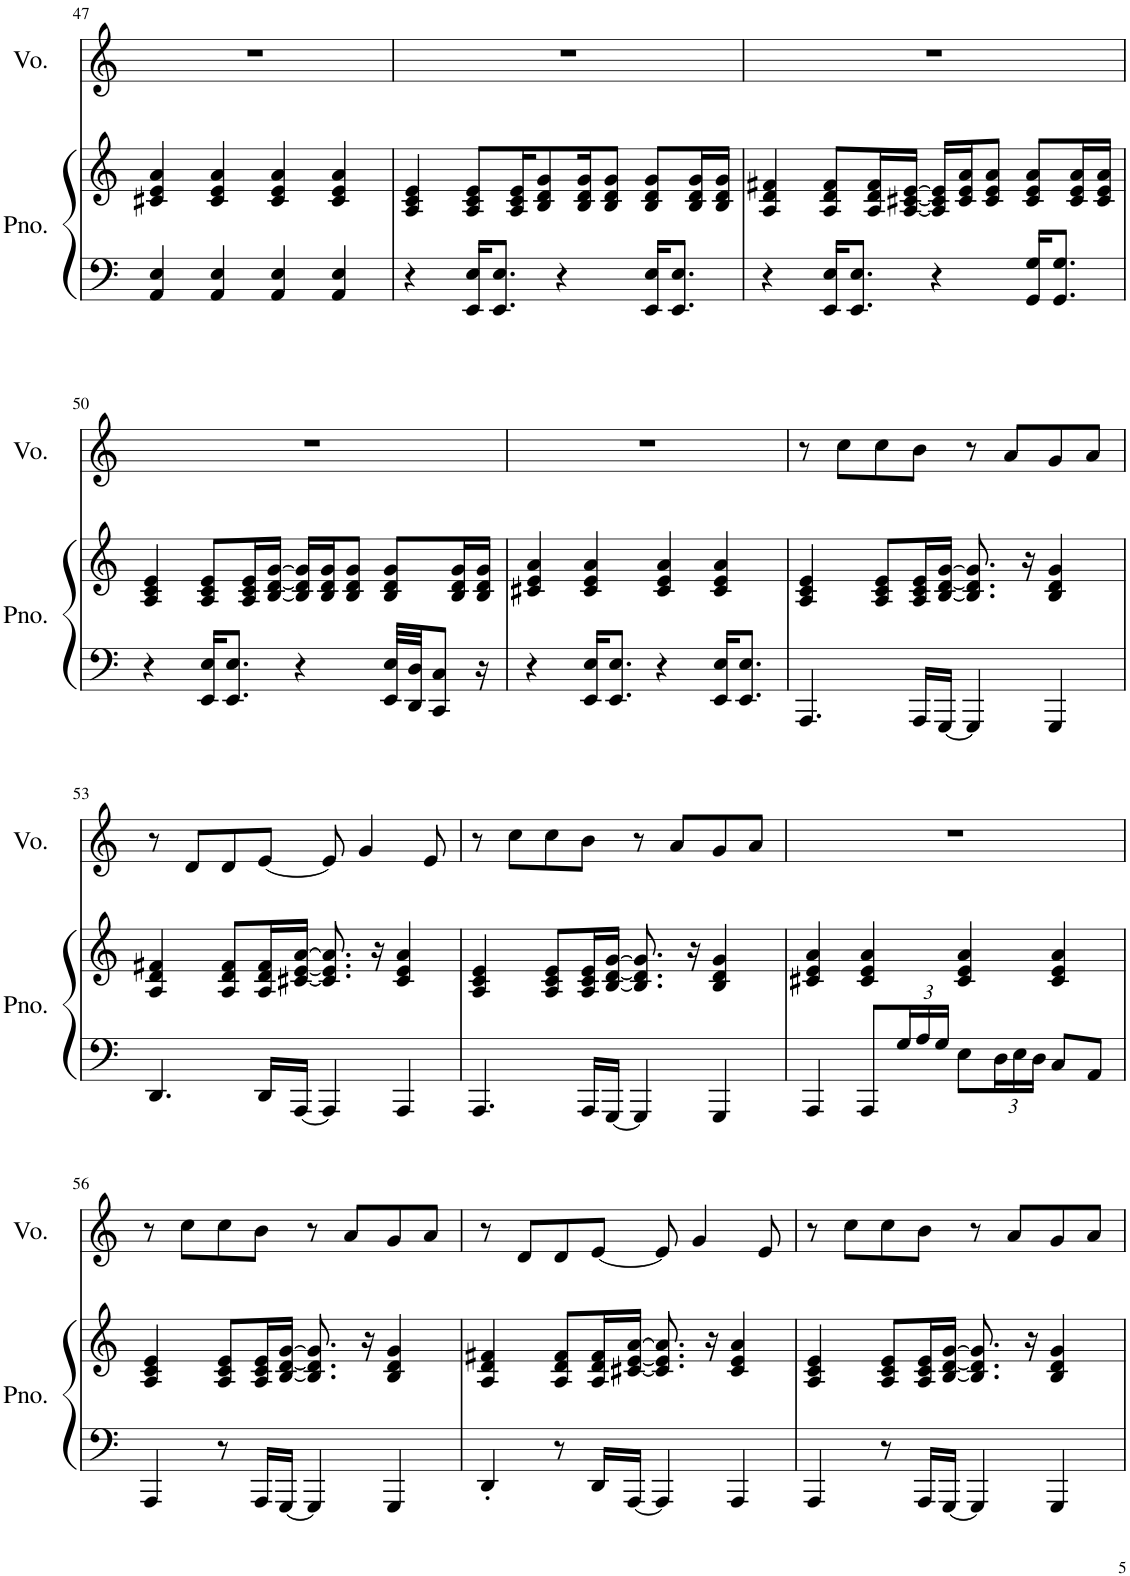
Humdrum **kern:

**kern	**kern	**kern
*part2	*part2	*part1
*staff3	*staff2	*staff1
*I"Piano	*	*I"Voice
*I'Pno.	*	*I'Vo.
!!LO:PB:g=z
*clefF4	*clefG2	*clefG2
*k[]	*k[]	*k[]
*M4/4	*M4/4	*M4/4
=47	=47	=47
4AA/ 4E/	4c#X/ 4e/ 4a/	1r
4AA/ 4E/	4c#/ 4e/ 4a/	.
4AA/ 4E/	4c#/ 4e/ 4a/	.
4AA/ 4E/	4c#/ 4e/ 4a/	.
=48	=48	=48
4r	4A/ 4c/ 4e/	1r
16EE/ 16E/KL	8A/ 8c/ 8e/L	.
8.EE/ 8.E/J	.	.
.	16A/ 16c/ 16e/K	.
.	8B/ 8d/ 8g/	.
4r	.	.
.	16B/ 16d/ 16g/K	.
.	8B/ 8d/ 8g/J	.
16EE/ 16E/KL	8B/ 8d/ 8g/L	.
8.EE/ 8.E/J	.	.
.	16B/ 16d/ 16g/L	.
.	16B/ 16d/ 16g/JJ	.
=49	=49	=49
4r	4A/ 4d/ 4f#X/	1r
16EE/ 16E/KL	8A/ 8d/ 8f#/L	.
8.EE/ 8.E/J	.	.
.	16A/ 16d/ 16f#/L	.
.	[16A/ [16c#X/ [16e/JJ	.
4r	16A/] 16c#/] 16e/]LL	.
.	16c#/ 16e/ 16a/J	.
.	8c#/ 8e/ 8a/J	.
16GG/ 16G/KL	8c#/ 8e/ 8a/L	.
8.GG/ 8.G/J	.	.
.	16c#/ 16e/ 16a/L	.
.	16c#/ 16e/ 16a/JJ	.
!!LO:LB:g=z
=50	=50	=50
4r	4A/ 4c/ 4e/	1r
16EE/ 16E/KL	8A/ 8c/ 8e/L	.
8.EE/ 8.E/J	.	.
.	16A/ 16c/ 16e/L	.
.	[16B/ [16d/ [16g/JJ	.
4r	16B/] 16d/] 16g/]LL	.
.	16B/ 16d/ 16g/J	.
.	8B/ 8d/ 8g/J	.
32EE/ 32E/LLL	8B/ 8d/ 8g/L	.
32DD/ 32D/JJ	.	.
8CC/ 8C/J	.	.
.	16B/ 16d/ 16g/L	.
16r	16B/ 16d/ 16g/JJ	.
=51	=51	=51
4r	4c#X/ 4e/ 4a/	1r
16EE/ 16E/KL	4c#/ 4e/ 4a/	.
8.EE/ 8.E/J	.	.
4r	4c#/ 4e/ 4a/	.
16EE/ 16E/KL	4c#/ 4e/ 4a/	.
8.EE/ 8.E/J	.	.
=52	=52	=52
4.AAA/	4A/ 4c/ 4e/	8r
.	.	8cc\L
.	8A/ 8c/ 8e/L	8cc\
16AAA/LL	16A/ 16c/ 16e/L	8b\J
[16GGG/JJ	[16B/ [16d/ [16g/JJ	.
4GGG/]	8.B/] 8.d/] 8.g/]	8r
.	.	8a/L
.	16r	.
4GGG/	4B/ 4d/ 4g/	8g/
.	.	8a/J
!!LO:LB:g=z
=53	=53	=53
4.DD/	4A/ 4d/ 4f#X/	8r
.	.	8d/L
.	8A/ 8d/ 8f#/L	8d/
16DD/LL	16A/ 16d/ 16f#/L	[8e/J
[16AAA/JJ	[16c#X/ [16e/ [16a/JJ	.
4AAA/]	8.c#/] 8.e/] 8.a/]	8e/]
.	.	4g/
.	16r	.
4AAA/	4c#/ 4e/ 4a/	.
.	.	8e/
=54	=54	=54
4.AAA/	4A/ 4c/ 4e/	8r
.	.	8cc\L
.	8A/ 8c/ 8e/L	8cc\
16AAA/LL	16A/ 16c/ 16e/L	8b\J
[16GGG/JJ	[16B/ [16d/ [16g/JJ	.
4GGG/]	8.B/] 8.d/] 8.g/]	8r
.	.	8a/L
.	16r	.
4GGG/	4B/ 4d/ 4g/	8g/
.	.	8a/J
=55	=55	=55
4AAA/	4c#X/ 4e/ 4a/	1r
8AAA/L	4c#/ 4e/ 4a/	.
*Xbrackettup	*	*
24G/L	.	.
24A/	.	.
24G/JJ	.	.
8E\L	4c#/ 4e/ 4a/	.
24D\L	.	.
24E\	.	.
24D\JJ	.	.
8C/L	4c#/ 4e/ 4a/	.
8AA/J	.	.
!!LO:LB:g=z
=56	=56	=56
4AAA/	4A/ 4c/ 4e/	8r
.	.	8cc\L
8r	8A/ 8c/ 8e/L	8cc\
16AAA/LL	16A/ 16c/ 16e/L	8b\J
[16GGG/JJ	[16B/ [16d/ [16g/JJ	.
4GGG/]	8.B/] 8.d/] 8.g/]	8r
.	.	8a/L
.	16r	.
4GGG/	4B/ 4d/ 4g/	8g/
.	.	8a/J
=57	=57	=57
4DD'/	4A/ 4d/ 4f#X/	8r
.	.	8d/L
8r	8A/ 8d/ 8f#/L	8d/
16DD/LL	16A/ 16d/ 16f#/L	[8e/J
[16AAA/JJ	[16c#X/ [16e/ [16a/JJ	.
4AAA/]	8.c#/] 8.e/] 8.a/]	8e/]
.	.	4g/
.	16r	.
4AAA/	4c#/ 4e/ 4a/	.
.	.	8e/
=58	=58	=58
4AAA/	4A/ 4c/ 4e/	8r
.	.	8cc\L
8r	8A/ 8c/ 8e/L	8cc\
16AAA/LL	16A/ 16c/ 16e/L	8b\J
[16GGG/JJ	[16B/ [16d/ [16g/JJ	.
4GGG/]	8.B/] 8.d/] 8.g/]	8r
.	.	8a/L
.	16r	.
4GGG/	4B/ 4d/ 4g/	8g/
.	.	8a/J
=	=	=
*-	*-	*-
